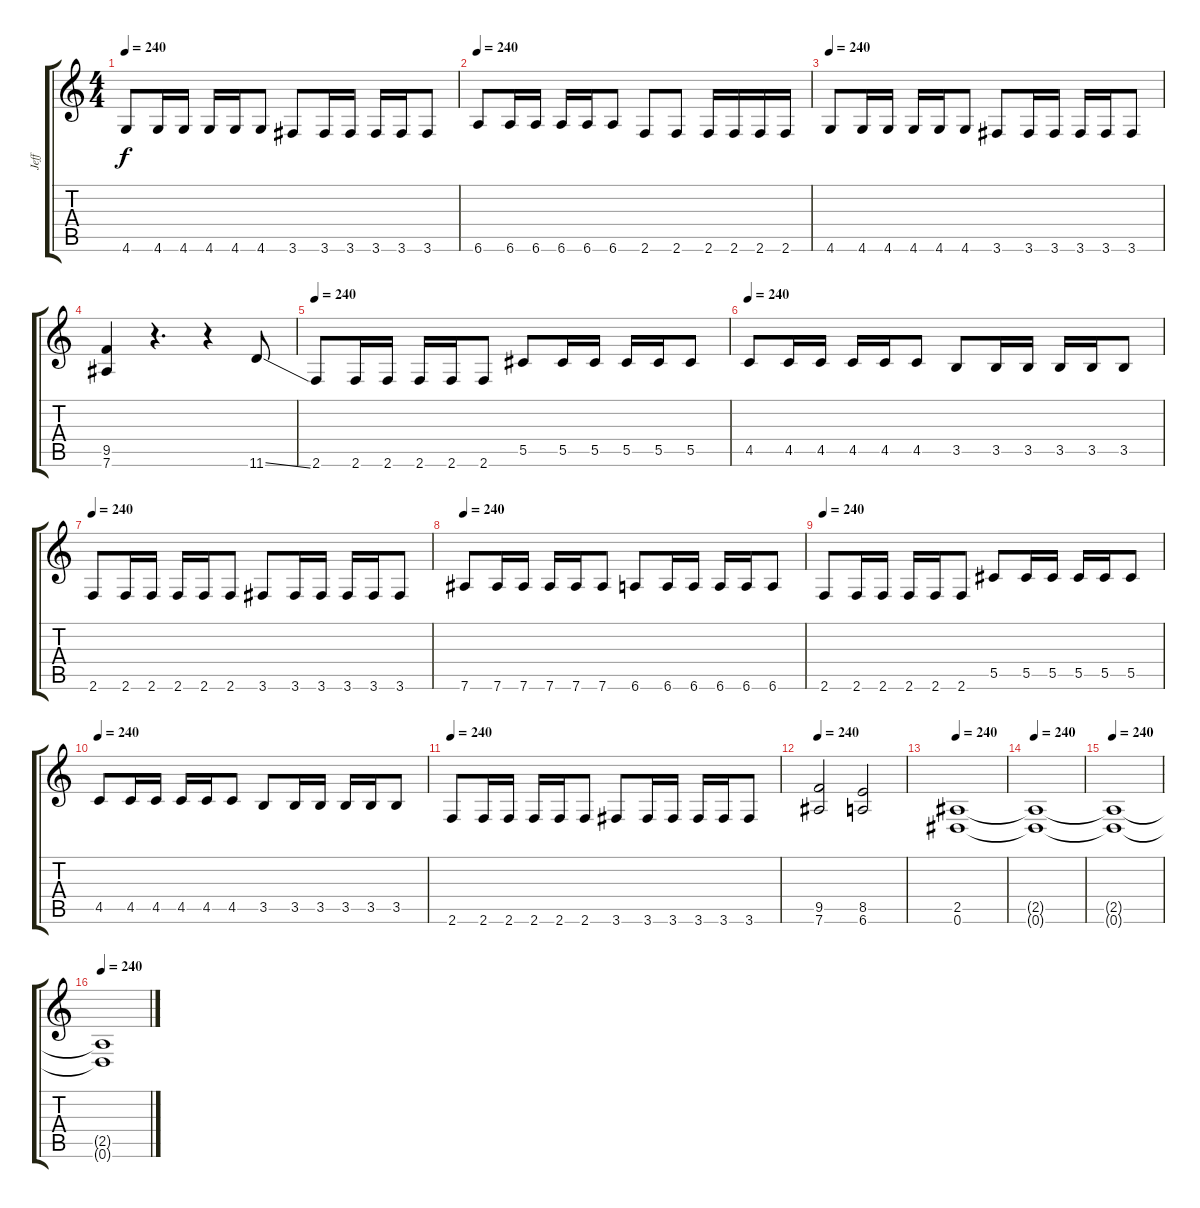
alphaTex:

\track ("Jeff" "Jeff") {instrument distortionguitar}
\staff {score tabs}
\tuning (Eb4 Bb3 Gb3 Db3 Ab2 Eb2) {hide}
\ts (4 4)
\tempo 240
\clef g2
\ks c
4.6.8{dy f} 4.6.16 4.6.16 4.6.16 4.6.16 4.6.8 3.6.8 3.6.16 3.6.16 3.6.16 3.6.16 3.6.8 |
\tempo 240
6.6.8 6.6.16 6.6.16 6.6.16 6.6.16 6.6.8 2.6.8 2.6.8 2.6.16 2.6.16 2.6.16 2.6.16 |
\tempo 240
4.6.8 4.6.16 4.6.16 4.6.16 4.6.16 4.6.8 3.6.8 3.6.16 3.6.16 3.6.16 3.6.16 3.6.8 |
(9.5 7.6).4 r.4{d} r.4 11.6{ss}.8 |
\tempo 240
2.6.8 2.6.16 2.6.16 2.6.16 2.6.16 2.6.8 5.5.8 5.5.16 5.5.16 5.5.16 5.5.16 5.5.8 |
\tempo 240
4.5.8 4.5.16 4.5.16 4.5.16 4.5.16 4.5.8 3.5.8 3.5.16 3.5.16 3.5.16 3.5.16 3.5.8 |
\tempo 240
2.6.8 2.6.16 2.6.16 2.6.16 2.6.16 2.6.8 3.6.8 3.6.16 3.6.16 3.6.16 3.6.16 3.6.8 |
\tempo 240
7.6.8 7.6.16 7.6.16 7.6.16 7.6.16 7.6.8 6.6.8 6.6.16 6.6.16 6.6.16 6.6.16 6.6.8 |
\tempo 240
2.6.8 2.6.16 2.6.16 2.6.16 2.6.16 2.6.8 5.5.8 5.5.16 5.5.16 5.5.16 5.5.16 5.5.8 |
\tempo 240
4.5.8 4.5.16 4.5.16 4.5.16 4.5.16 4.5.8 3.5.8 3.5.16 3.5.16 3.5.16 3.5.16 3.5.8 |
\tempo 240
2.6.8 2.6.16 2.6.16 2.6.16 2.6.16 2.6.8 3.6.8 3.6.16 3.6.16 3.6.16 3.6.16 3.6.8 |
\tempo 240
(9.5 7.6).2 (8.5 6.6).2 |
\tempo 240
(2.5 0.6).1 |
\tempo 240
(2.5{t} 0.6{t}).1 |
\tempo 240
(2.5{t} 0.6{t}).1 |
\tempo 240
(2.5{t} 0.6{t}).1
